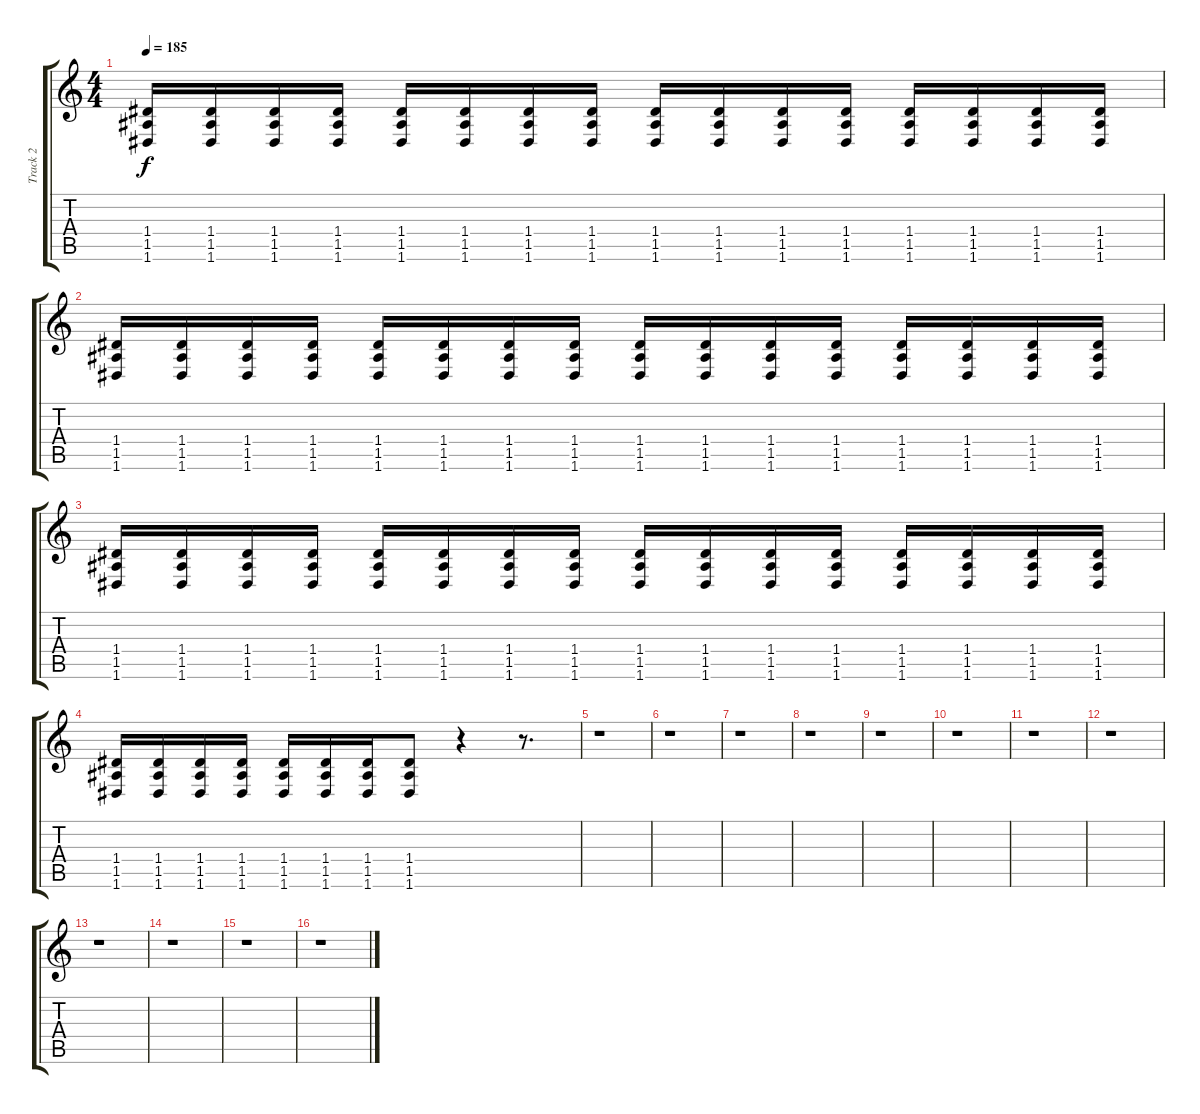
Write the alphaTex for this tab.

\track ("Track 2" "Track 2") {instrument overdrivenguitar}
\staff {score tabs}
\tuning (E4 B3 G3 D3 A2 D2) {hide}
\ts (4 4)
\tempo 185
\clef g2
\ks c
(1.4 1.5 1.6).16{dy f} (1.4 1.5 1.6).16 (1.4 1.5 1.6).16 (1.4 1.5 1.6).16 (1.4 1.5 1.6).16 (1.4 1.5 1.6).16 (1.4 1.5 1.6).16 (1.4 1.5 1.6).16 (1.4 1.5 1.6).16 (1.4 1.5 1.6).16 (1.4 1.5 1.6).16 (1.4 1.5 1.6).16 (1.4 1.5 1.6).16 (1.4 1.5 1.6).16 (1.4 1.5 1.6).16 (1.4 1.5 1.6).16 |
(1.4 1.5 1.6).16 (1.4 1.5 1.6).16 (1.4 1.5 1.6).16 (1.4 1.5 1.6).16 (1.4 1.5 1.6).16 (1.4 1.5 1.6).16 (1.4 1.5 1.6).16 (1.4 1.5 1.6).16 (1.4 1.5 1.6).16 (1.4 1.5 1.6).16 (1.4 1.5 1.6).16 (1.4 1.5 1.6).16 (1.4 1.5 1.6).16 (1.4 1.5 1.6).16 (1.4 1.5 1.6).16 (1.4 1.5 1.6).16 |
(1.4 1.5 1.6).16 (1.4 1.5 1.6).16 (1.4 1.5 1.6).16 (1.4 1.5 1.6).16 (1.4 1.5 1.6).16 (1.4 1.5 1.6).16 (1.4 1.5 1.6).16 (1.4 1.5 1.6).16 (1.4 1.5 1.6).16 (1.4 1.5 1.6).16 (1.4 1.5 1.6).16 (1.4 1.5 1.6).16 (1.4 1.5 1.6).16 (1.4 1.5 1.6).16 (1.4 1.5 1.6).16 (1.4 1.5 1.6).16 |
(1.4 1.5 1.6).16 (1.4 1.5 1.6).16 (1.4 1.5 1.6).16 (1.4 1.5 1.6).16 (1.4 1.5 1.6).16 (1.4 1.5 1.6).16 (1.4 1.5 1.6).16 (1.4 1.5 1.6).8 r.4 r.8{d} |
r.1 |
r.1 |
r.1 |
r.1 |
r.1 |
r.1 |
r.1 |
r.1 |
r.1 |
r.1 |
r.1 |
r.1
